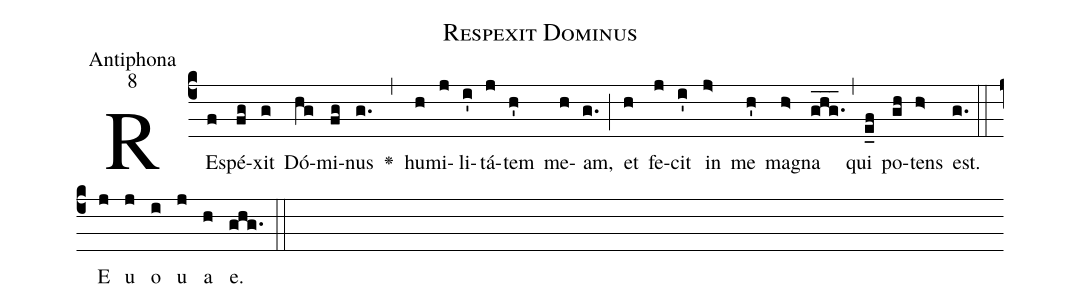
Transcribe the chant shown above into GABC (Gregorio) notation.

name:Respexit Dominus;
office-part:Antiphona;
mode:8;
%%
(c4)RE(f)spé(fg)xit(g) Dó(hg)mi(fg)nus(g.) <v>\greheightstar</v>(,) hu(h)mi(j)li(i')tá(j)tem(h') me(h)am,(g.) (;) et(h) fe(j)cit(i') in(j>) me(h') ma(h>)gna(ghg___.) (,) qui(e_f) po(gh)tens(h>) est.(g.) (::) E(j) u(j) o(i) u(j) a(h) e.(ghg.) (::)
